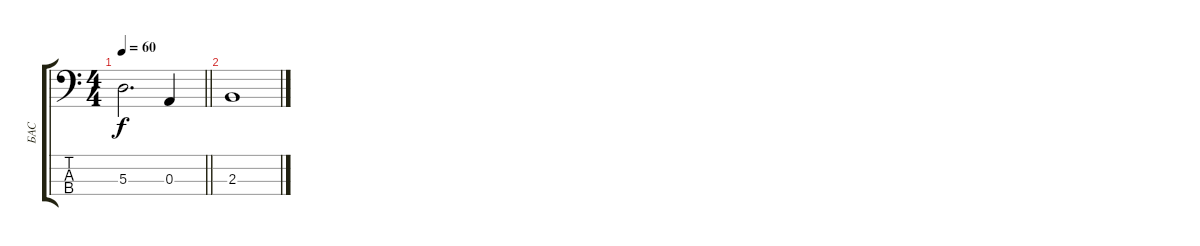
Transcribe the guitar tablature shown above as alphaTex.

\track ("БАС" "БАС") {instrument electricbassfinger}
\staff {score tabs}
\tuning (G2 D2 A1 E1) {hide}
\ts (4 4)
\tempo 60
\clef f4
\barLineRight lightlight
\ks c
5.3.2{d dy f} 0.3.4 |
2.3.1
